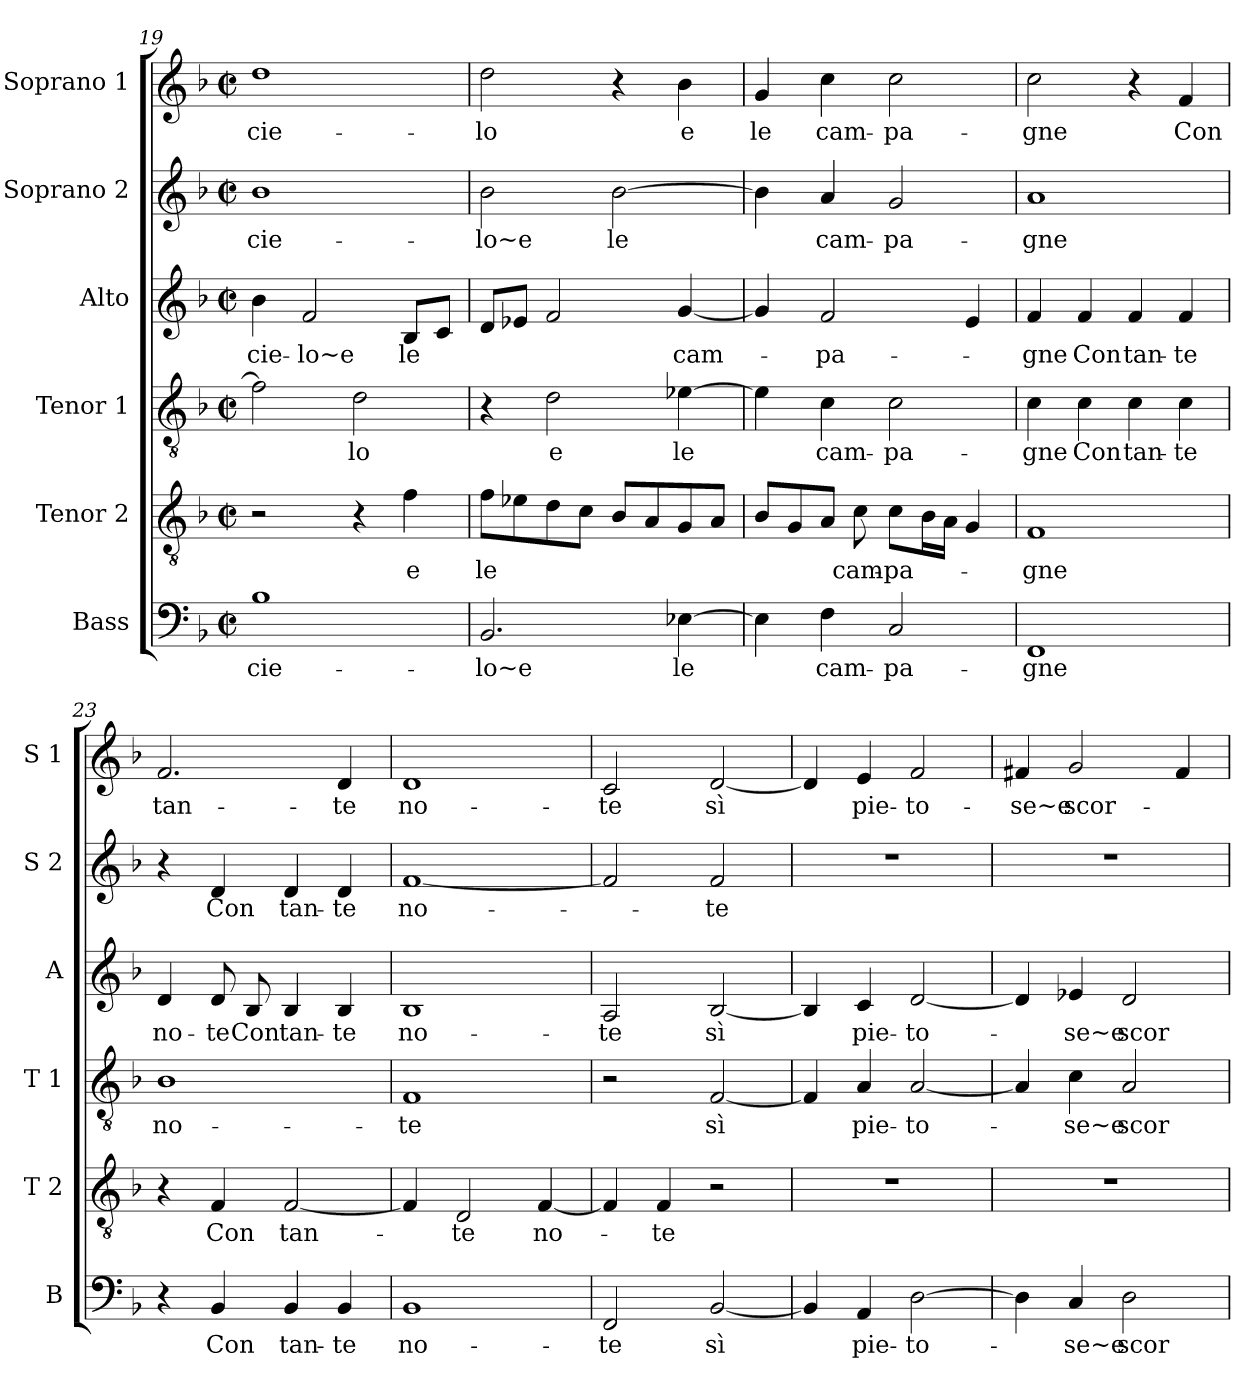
**kern	**text	**kern	**text	**kern	**text	**kern	**text	**kern	**text	**kern	**text
*part6	*part6	*part5	*part5	*part4	*part4	*part3	*part3	*part2	*part2	*part1	*part1
*staff6	*staff6	*staff5	*staff5	*staff4	*staff4	*staff3	*staff3	*staff2	*staff2	*staff1	*staff1
*I"Bass	*	*I"Tenor 2	*	*I"Tenor 1	*	*I"Alto	*	*I"Soprano 2	*	*I"Soprano 1	*
*I'B	*	*I'T 2	*	*I'T 1	*	*I'A	*	*I'S 2	*	*I'S 1	*
*clefF4	*	*clefGv2	*	*clefGv2	*	*clefG2	*	*clefG2	*	*clefG2	*
*k[b-]	*	*k[b-]	*	*k[b-]	*	*k[b-]	*	*k[b-]	*	*k[b-]	*
*F:	*	*F:	*	*F:	*	*F:	*	*F:	*	*F:	*
*M2/2	*	*M2/2	*	*M2/2	*	*M2/2	*	*M2/2	*	*M2/2	*
*met(c|)	*	*met(c|)	*	*met(c|)	*	*met(c|)	*	*met(c|)	*	*met(c|)	*
=19	=19	=19	=19	=19	=19	=19	=19	=19	=19	=19	=19
1B-	cie-	2r	.	2f\]	.	4b-\	cie-	1b-	cie-	1dd	cie-
.	.	.	.	.	.	2f/	-lo~e	.	.	.	.
.	.	4r	.	2d\	-lo	.	.	.	.	.	.
.	.	4f\	e	.	.	8B-/L	le	.	.	.	.
.	.	.	.	.	.	8c/J	.	.	.	.	.
=20	=20	=20	=20	=20	=20	=20	=20	=20	=20	=20	=20
2.BB-/	-lo~e	8f\L	le	4r	.	8d/L	.	2b-\	-lo~e	2dd\	-lo
.	.	8e-X\	.	.	.	8e-X/J	.	.	.	.	.
.	.	8d\	.	2d\	e	2f/	.	.	.	.	.
.	.	8c\J	.	.	.	.	.	.	.	.	.
.	.	8B-/L	.	.	.	.	.	[2b-\	le	4r	.
.	.	8A/	.	.	.	.	.	.	.	.	.
[4E-X\	le	8G/	.	[4e-X\	le	[4g/	cam-	.	.	4b-\	e
.	.	8A/J	.	.	.	.	.	.	.	.	.
!!LO:LB:g=z
=21	=21	=21	=21	=21	=21	=21	=21	=21	=21	=21	=21
4E-\]	.	8B-/L	.	4e-\]	.	4g/]	.	4b-\]	.	4g/	le
.	.	8G/	.	.	.	.	.	.	.	.	.
4F\	cam-	8A/J	.	4c\	cam-	2f/	-pa-	4a/	cam-	4cc\	cam-
.	.	8c\	cam-	.	.	.	.	.	.	.	.
2C/	-pa-	8c\L	-pa-	2c\	-pa-	.	.	2g/	-pa-	2cc\	-pa-
.	.	16B-\L	.	.	.	.	.	.	.	.	.
.	.	16A\JJ	.	.	.	.	.	.	.	.	.
.	.	4G/	.	.	.	4e/	.	.	.	.	.
=22	=22	=22	=22	=22	=22	=22	=22	=22	=22	=22	=22
1FF	-gne	1F	-gne	4c\	-gne	4f/	-gne	1a	-gne	2cc\	-gne
.	.	.	.	4c\	Con	4f/	Con	.	.	.	.
.	.	.	.	4c\	tan-	4f/	tan-	.	.	4r	.
.	.	.	.	4c\	-te	4f/	-te	.	.	4f/	Con
=23	=23	=23	=23	=23	=23	=23	=23	=23	=23	=23	=23
4r	.	4r	.	1B-	no-	4d/	no-	4r	.	2.f/	tan-
4BB-/	Con	4F/	Con	.	.	8d/	-te	4d/	Con	.	.
.	.	.	.	.	.	8B-/	Con	.	.	.	.
4BB-/	tan-	[2F/	tan-	.	.	4B-/	tan-	4d/	tan-	.	.
4BB-/	-te	.	.	.	.	4B-/	-te	4d/	-te	4d/	-te
=24	=24	=24	=24	=24	=24	=24	=24	=24	=24	=24	=24
1BB-	no-	4F/]	.	1F	-te	1B-	no-	[1f	no-	1d	no-
.	.	2D/	-te	.	.	.	.	.	.	.	.
.	.	[4F/	no-	.	.	.	.	.	.	.	.
=25	=25	=25	=25	=25	=25	=25	=25	=25	=25	=25	=25
2FF/	-te	4F/]	.	2r	.	2A/	-te	2f/]	.	2c/	-te
.	.	4F/	-te	.	.	.	.	.	.	.	.
[2BB-/	sì	2r	.	[2F/	sì	[2B-/	sì	2f/	-te	[2d/	sì
!!LO:PB:g=z
=26	=26	=26	=26	=26	=26	=26	=26	=26	=26	=26	=26
4BB-/]	.	1r	.	4F/]	.	4B-/]	.	1r	.	4d/]	.
4AA/	pie-	.	.	4A/	pie-	4c/	pie-	.	.	4e/	pie-
[2D\	-to-	.	.	[2A/	-to-	[2d/	-to-	.	.	2f/	-to-
=27	=27	=27	=27	=27	=27	=27	=27	=27	=27	=27	=27
4D\]	.	1r	.	4A/]	.	4d/]	.	1r	.	4f#X/	-se~e
4C/	-se~e	.	.	4c\	-se~e	4e-X/	-se~e	.	.	2g/	scor-
2D\	scor-	.	.	2A/	scor-	2d/	scor-	.	.	.	.
.	.	.	.	.	.	.	.	.	.	4f#/	.
=	=	=	=	=	=	=	=	=	=	=	=
*-	*-	*-	*-	*-	*-	*-	*-	*-	*-	*-	*-
